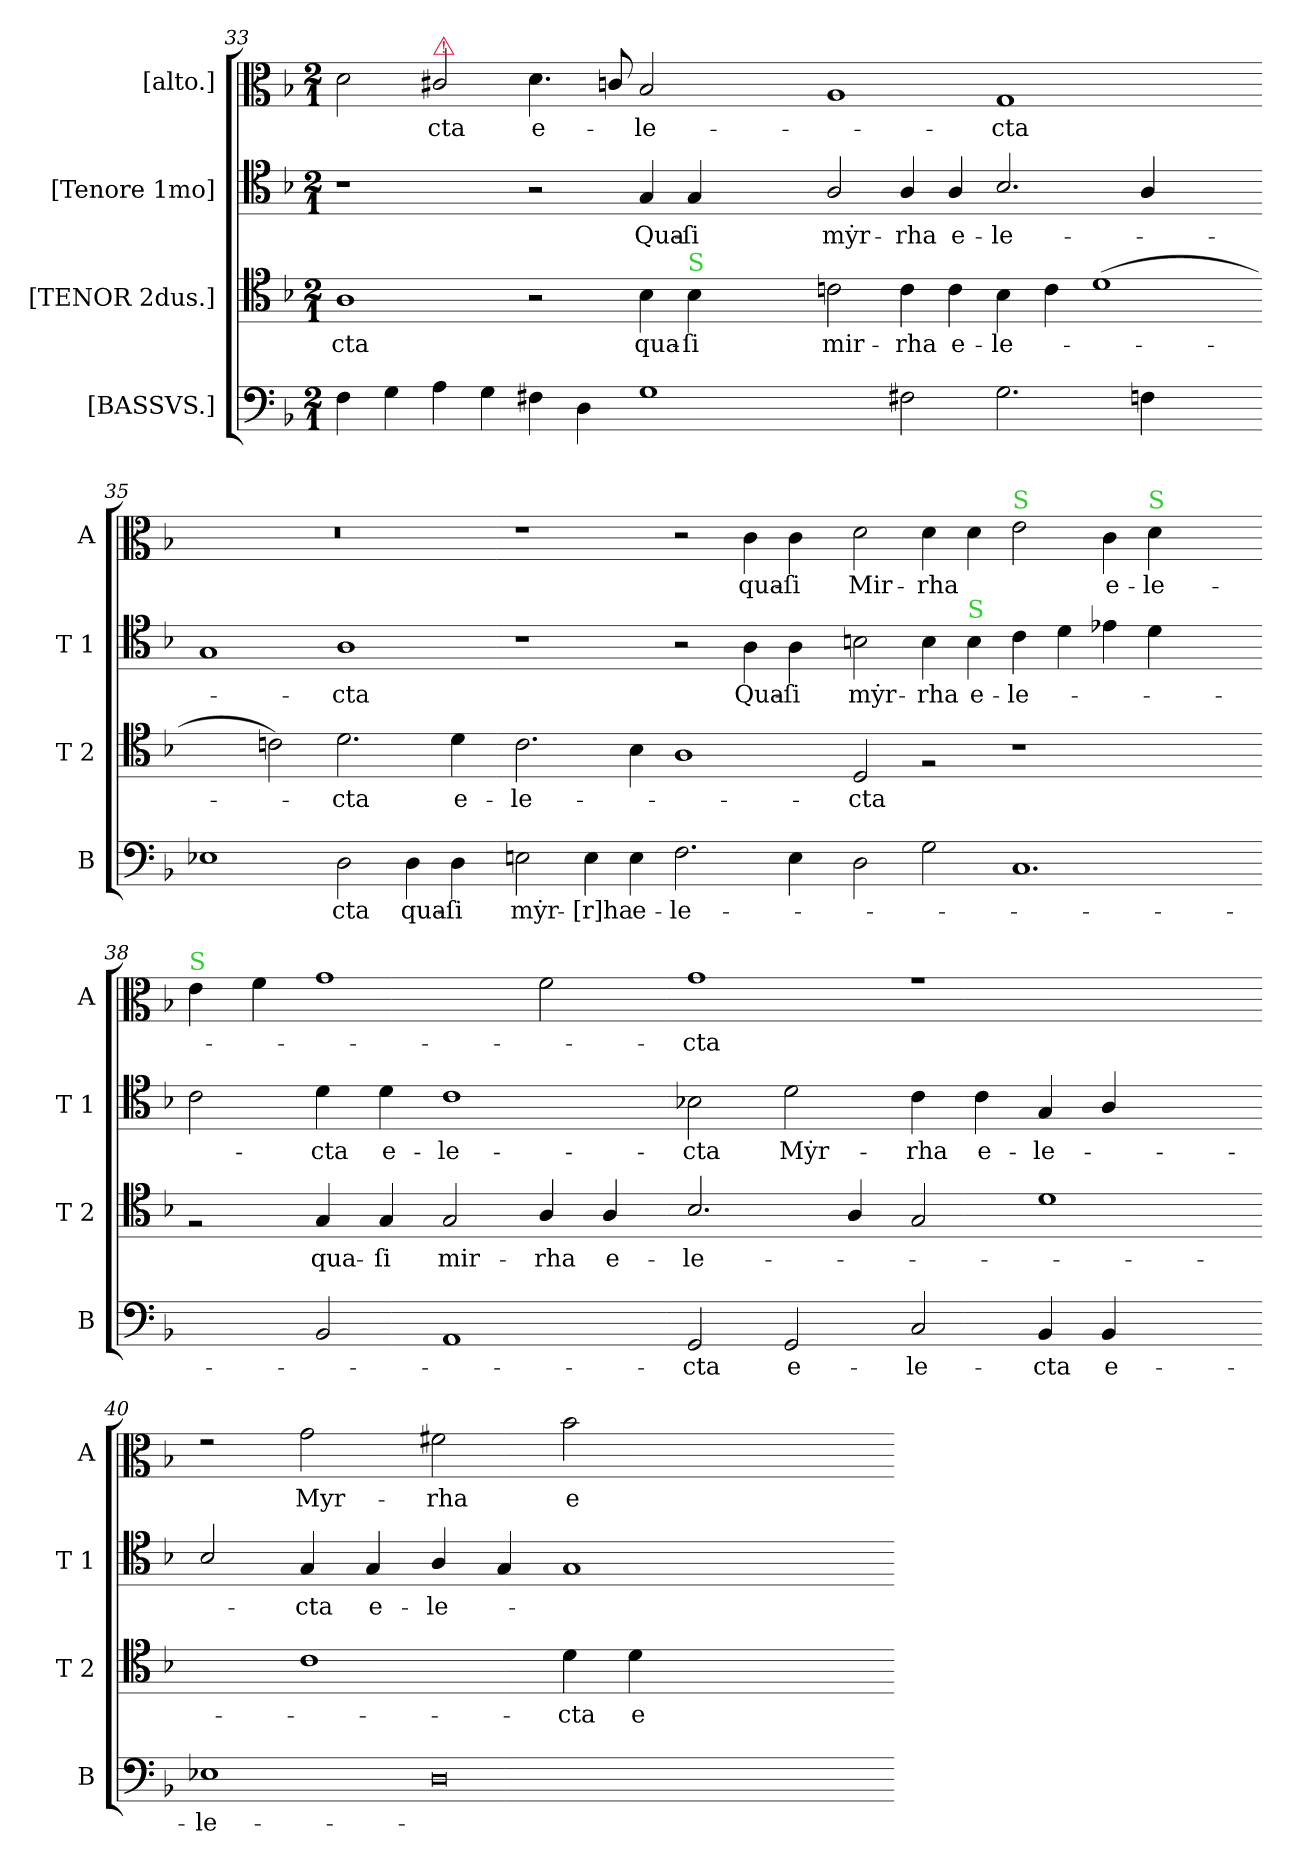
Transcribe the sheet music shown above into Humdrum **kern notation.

**kern	**text	**kern	**text	**kern	**text	**kern	**text
*part4	*part4	*part3	*part3	*part2	*part2	*part1	*part1
*staff4	*staff4	*staff3	*staff3	*staff2	*staff2	*staff1	*staff1
*I"[BASSVS.]	*	*I"[TENOR 2dus.]	*	*I"[Tenore 1mo]	*	*I"[alto.]	*
*I'B	*	*I'T 2	*	*I'T 1	*	*I'A	*
*clefF4	*	*clefC4	*	*clefC4	*	*clefC3	*
*k[b-]	*	*k[b-]	*	*k[b-]	*	*k[b-]	*
*M2/1	*	*M2/1	*	*M2/1	*	*M2/1	*
=33	=33	=33	=33	=33	=33	=33	=33
4F\	.	1A	-cta	1r	.	2d\	.
4G\	.	.	.	.	.	.	.
!	!	!	!	!	!	!LO:TX:a:color=crimson:t=⚠	!
4A\	.	.	.	.	.	2c#X/	-cta
4G\	.	.	.	.	.	.	.
4F#X\	.	2r	.	2r	.	4.d\	e-
4D\	.	.	.	.	.	.	.
.	.	.	.	.	.	8cn/	.
1G	.	4B-\	qua-	4G/	Qua-	2B-/	-le-
!	!	!LO:TX:a:color=limegreen:t=S	!	!	!	!	!
.	.	4B-\	-ſi	4G/	-ſi	.	.
.	.	2ryy	.	2ryy	.	2ryy	.
=34-	=34-	=34-	=34-	=34-	=34-	=34-	=34-
2ryy	.	2cn\	mir-	2A/	mẏr-	1A	.
2F#X\	.	4c\	-rha	4A/	-rha	.	.
.	.	4c\	e-	4A/	e-	.	.
2.G\	.	4B-\	-le-	2.B-/	-le-	1G	-cta
.	.	4c\	.	.	.	.	.
.	.	(<1d	.	.	.	.	.
4Fn\	.	.	.	4A/	.	.	.
2ryy	.	.	.	2ryy	.	2ryy	.
=35-	=35-	=35-	=35-	=35-	=35-	=35-	=35-
1E-X	.	2ryy	.	1G	.	0r	.
.	.	2cn\)	.	.	.	.	.
2D\	-cta	2.d\	-cta	1A	-cta	.	.
4D\	qua-	.	.	.	.	.	.
4D\	-ſi	4d\	e-	.	.	.	.
=36-	=36-	=36-	=36-	=36-	=36-	=36-	=36-
2En\	mẏr-	2.c\	-le-	1r	.	1r	.
4E\	-[r]ha	.	.	.	.	.	.
4E\	e-	4B-\	.	.	.	.	.
2.F\	-le-	1A	.	2r	.	2r	.
!	!	!	!	!	!LO:LY:i	!	!
.	.	.	.	4A\	Qua-	4c\	qua-
!	!	!	!	!	!LO:LY:i	!	!
4E\	.	.	.	4A\	-ſi	4c\	-ſi
=37-	=37-	=37-	=37-	=37-	=37-	=37-	=37-
!	!	!	!	!	!LO:LY:i	!	!
2D\	.	2D/	-cta	2Bn\	mẏr-	2d\	Mir-
!	!	!	!	!	!LO:LY:i	!	!
2G\	.	2rF	.	4B\	-rha	4d\	-rha
!	!	!	!	!LO:TX:a:color=limegreen:t=S	!	!	!
!	!	!	!	!	!LO:LY:i	!	!
.	.	.	.	4B\	e-	4d\	.
!	!	!	!	!	!	!LO:TX:a:color=limegreen:t=S	!
!	!	!	!	!	!LO:LY:i	!	!
1.C	.	1r	.	4c\	-le-	2e\	.
.	.	.	.	4d\	.	.	.
.	.	.	.	4e-X\	.	4c\	e-
!	!	!	!	!	!	!LO:TX:a:color=limegreen:t=S	!
.	.	.	.	4d\	.	4d\	-le-
.	.	2ryy	.	2ryy	.	2ryy	.
=38-	=38-	=38-	=38-	=38-	=38-	=38-	=38-
!	!	!	!	!	!	!LO:TX:a:color=limegreen:t=S	!
2ryy	.	2rF	.	2c\	.	4e\	.
.	.	.	.	.	.	4f\	.
!	!	!	!	!	!LO:LY:i	!	!
2BB-/	.	4G/	qua-	4d\	-cta	1g	.
.	.	4G/	-ſi	4d\	e-	.	.
1AA	.	2G/	mir-	1c	-le-	.	.
.	.	4A/	-rha	.	.	2f\	.
.	.	4A/	e-	.	.	.	.
=39-	=39-	=39-	=39-	=39-	=39-	=39-	=39-
2GG/	-cta	2.B-/	-le-	2B-X\	-cta	1g	-cta
2GG/	e-	.	.	2d\	Mẏr-	.	.
.	.	4A/	.	.	.	.	.
2C/	-le-	2G/	.	4c\	-rha	1rg	.
.	.	.	.	4c\	e-	.	.
4BB-/	-cta	1d	.	4G/	-le-	.	.
4BB-/	e-	.	.	4A/	.	.	.
2ryy	.	.	.	2ryy	.	2ryy	.
=40-	=40-	=40-	=40-	=40-	=40-	=40-	=40-
1E-X	-le-	2ryy	.	2B-/	.	2re	.
.	.	1c	.	4G/	-cta	2g\	Myr-
.	.	.	.	4G/	e-	.	.
0D	.	.	.	4A/	-le-	2f#X\	-rha
.	.	.	.	4G/	.	.	.
.	.	4d\	-cta	1G	.	2b-\	e-
.	.	4d\	e-	.	.	.	.
.	.	1ryy	.	.	.	1ryy	.
.	.	.	.	2ryy	.	.	.
=-	=-	=-	=-	=-	=-	=-	=-
*-	*-	*-	*-	*-	*-	*-	*-
